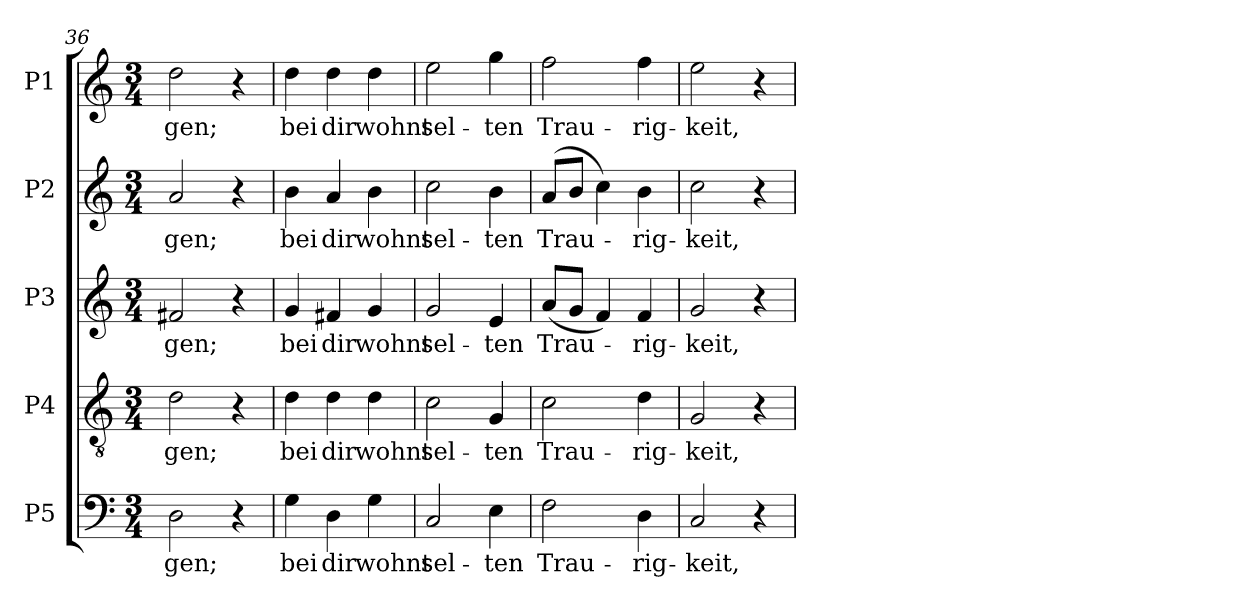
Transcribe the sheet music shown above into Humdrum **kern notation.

**kern	**text	**kern	**text	**kern	**text	**kern	**text	**kern	**text
*part5	*part5	*part4	*part4	*part3	*part3	*part2	*part2	*part1	*part1
*staff5	*staff5	*staff4	*staff4	*staff3	*staff3	*staff2	*staff2	*staff1	*staff1
*I"P5	*	*I"P4	*	*I"P3	*	*I"P2	*	*I"P1	*
*clefF4	*	*clefGv2	*	*clefG2	*	*clefG2	*	*clefG2	*
*	*	*ITrd7c12	*	*	*	*	*	*	*
*k[]	*	*k[]	*	*k[]	*	*k[]	*	*k[]	*
*C:	*	*C:	*	*C:	*	*C:	*	*C:	*
*M3/4	*	*M3/4	*	*M3/4	*	*M3/4	*	*M3/4	*
=36	=36	=36	=36	=36	=36	=36	=36	=36	=36
!	!LO:LY:b:color=#000000	!	!	!	!	!	!	!	!
!	!	!	!LO:LY:b:color=#000000	!	!	!	!	!	!
!	!	!	!	!	!LO:LY:b:color=#000000	!	!	!	!
!	!	!	!	!	!	!	!LO:LY:b:color=#000000	!	!
!	!	!	!	!	!	!	!	!	!LO:LY:b:color=#000000
2Di\	-gen;	2Di\	-gen;	2f#Xi/	-gen;	2ai/	-gen;	2ddi\	-gen;
4r	.	4r	.	4r	.	4r	.	4r	.
!!LO:LB:g=z
=37	=37	=37	=37	=37	=37	=37	=37	=37	=37
!	!LO:LY:b:color=#000000	!	!	!	!	!	!	!	!
!	!	!	!LO:LY:b:color=#000000	!	!	!	!	!	!
!	!	!	!	!	!LO:LY:b:color=#000000	!	!	!	!
!	!	!	!	!	!	!	!LO:LY:b:color=#000000	!	!
!	!	!	!	!	!	!	!	!	!LO:LY:b:color=#000000
4Gi\	bei	4Di\	bei	4gi/	bei	4bi\	bei	4ddi\	bei
!	!LO:LY:b:color=#000000	!	!	!	!	!	!	!	!
!	!	!	!LO:LY:b:color=#000000	!	!	!	!	!	!
!	!	!	!	!	!LO:LY:b:color=#000000	!	!	!	!
!	!	!	!	!	!	!	!LO:LY:b:color=#000000	!	!
!	!	!	!	!	!	!	!	!	!LO:LY:b:color=#000000
4Di\	dir	4Di\	dir	4f#Xi/	dir	4ai/	dir	4ddi\	dir
!	!LO:LY:b:color=#000000	!	!	!	!	!	!	!	!
!	!	!	!LO:LY:b:color=#000000	!	!	!	!	!	!
!	!	!	!	!	!LO:LY:b:color=#000000	!	!	!	!
!	!	!	!	!	!	!	!LO:LY:b:color=#000000	!	!
!	!	!	!	!	!	!	!	!	!LO:LY:b:color=#000000
4Gi\	wohnt	4Di\	wohnt	4gi/	wohnt	4bi\	wohnt	4ddi\	wohnt
=38	=38	=38	=38	=38	=38	=38	=38	=38	=38
!	!LO:LY:b:color=#000000	!	!	!	!	!	!	!	!
!	!	!	!LO:LY:b:color=#000000	!	!	!	!	!	!
!	!	!	!	!	!LO:LY:b:color=#000000	!	!	!	!
!	!	!	!	!	!	!	!LO:LY:b:color=#000000	!	!
!	!	!	!	!	!	!	!	!	!LO:LY:b:color=#000000
2Ci/	sel-	2Ci\	sel-	2gi/	sel-	2cci\	sel-	2eei\	sel-
!	!LO:LY:b:color=#000000	!	!	!	!	!	!	!	!
!	!	!	!LO:LY:b:color=#000000	!	!	!	!	!	!
!	!	!	!	!	!LO:LY:b:color=#000000	!	!	!	!
!	!	!	!	!	!	!	!LO:LY:b:color=#000000	!	!
!	!	!	!	!	!	!	!	!	!LO:LY:b:color=#000000
4Ei\	-ten	4GGi/	-ten	4ei/	-ten	4bi\	-ten	4ggi\	-ten
=39	=39	=39	=39	=39	=39	=39	=39	=39	=39
!	!LO:LY:b:color=#000000	!	!	!	!	!	!	!	!
!	!	!	!LO:LY:b:color=#000000	!	!	!	!	!	!
!	!	!	!	!	!LO:LY:b:color=#000000	!	!	!	!
!	!	!	!	!	!	!	!LO:LY:b:color=#000000	!	!
!	!	!	!	!	!	!	!	!	!LO:LY:b:color=#000000
2Fi\	Trau-	2Ci\	Trau-	(8ai/L	Trau-	(8ai/L	Trau-	2ffi\	Trau-
.	.	.	.	8gi/J	.	8bi/J	.	.	.
.	.	.	.	4fi/)	.	4cci\)	.	.	.
!	!LO:LY:b:color=#000000	!	!	!	!	!	!	!	!
!	!	!	!LO:LY:b:color=#000000	!	!	!	!	!	!
!	!	!	!	!	!LO:LY:b:color=#000000	!	!	!	!
!	!	!	!	!	!	!	!LO:LY:b:color=#000000	!	!
!	!	!	!	!	!	!	!	!	!LO:LY:b:color=#000000
4Di\	-rig-	4Di\	-rig-	4fi/	-rig-	4bi\	-rig-	4ffi\	-rig-
=40	=40	=40	=40	=40	=40	=40	=40	=40	=40
!	!LO:LY:b:color=#000000	!	!	!	!	!	!	!	!
!	!	!	!LO:LY:b:color=#000000	!	!	!	!	!	!
!	!	!	!	!	!LO:LY:b:color=#000000	!	!	!	!
!	!	!	!	!	!	!	!LO:LY:b:color=#000000	!	!
!	!	!	!	!	!	!	!	!	!LO:LY:b:color=#000000
2Ci/	-keit,	2GGi/	-keit,	2gi/	-keit,	2cci\	-keit,	2eei\	-keit,
4r	.	4r	.	4r	.	4r	.	4r	.
=	=	=	=	=	=	=	=	=	=
*-	*-	*-	*-	*-	*-	*-	*-	*-	*-
